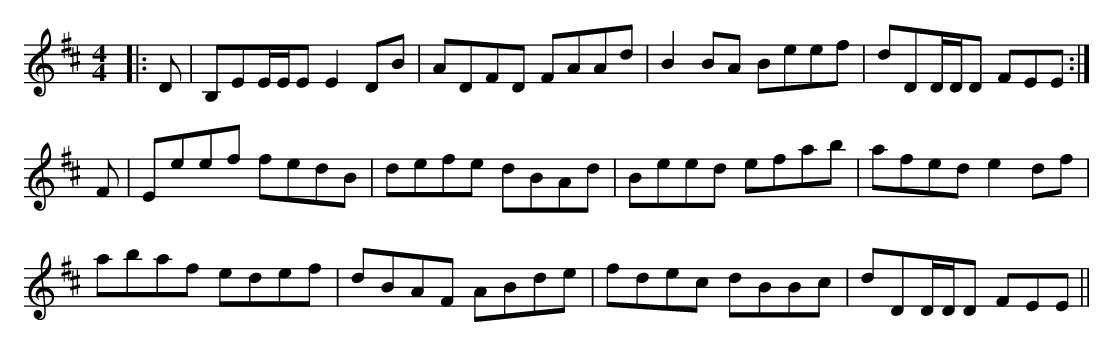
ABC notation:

X:1
M:4/4
K:Edor
|:D|B,EE/E/E E2DB|ADFD FAAd|B2BA Beef|dDD/D/D FEE:|
F|Eeef fedB|defe dBAd|Beed efab|afed e2df|
abaf edef|dBAF ABde|fdec dBBc|dDD/D/D FEE||
